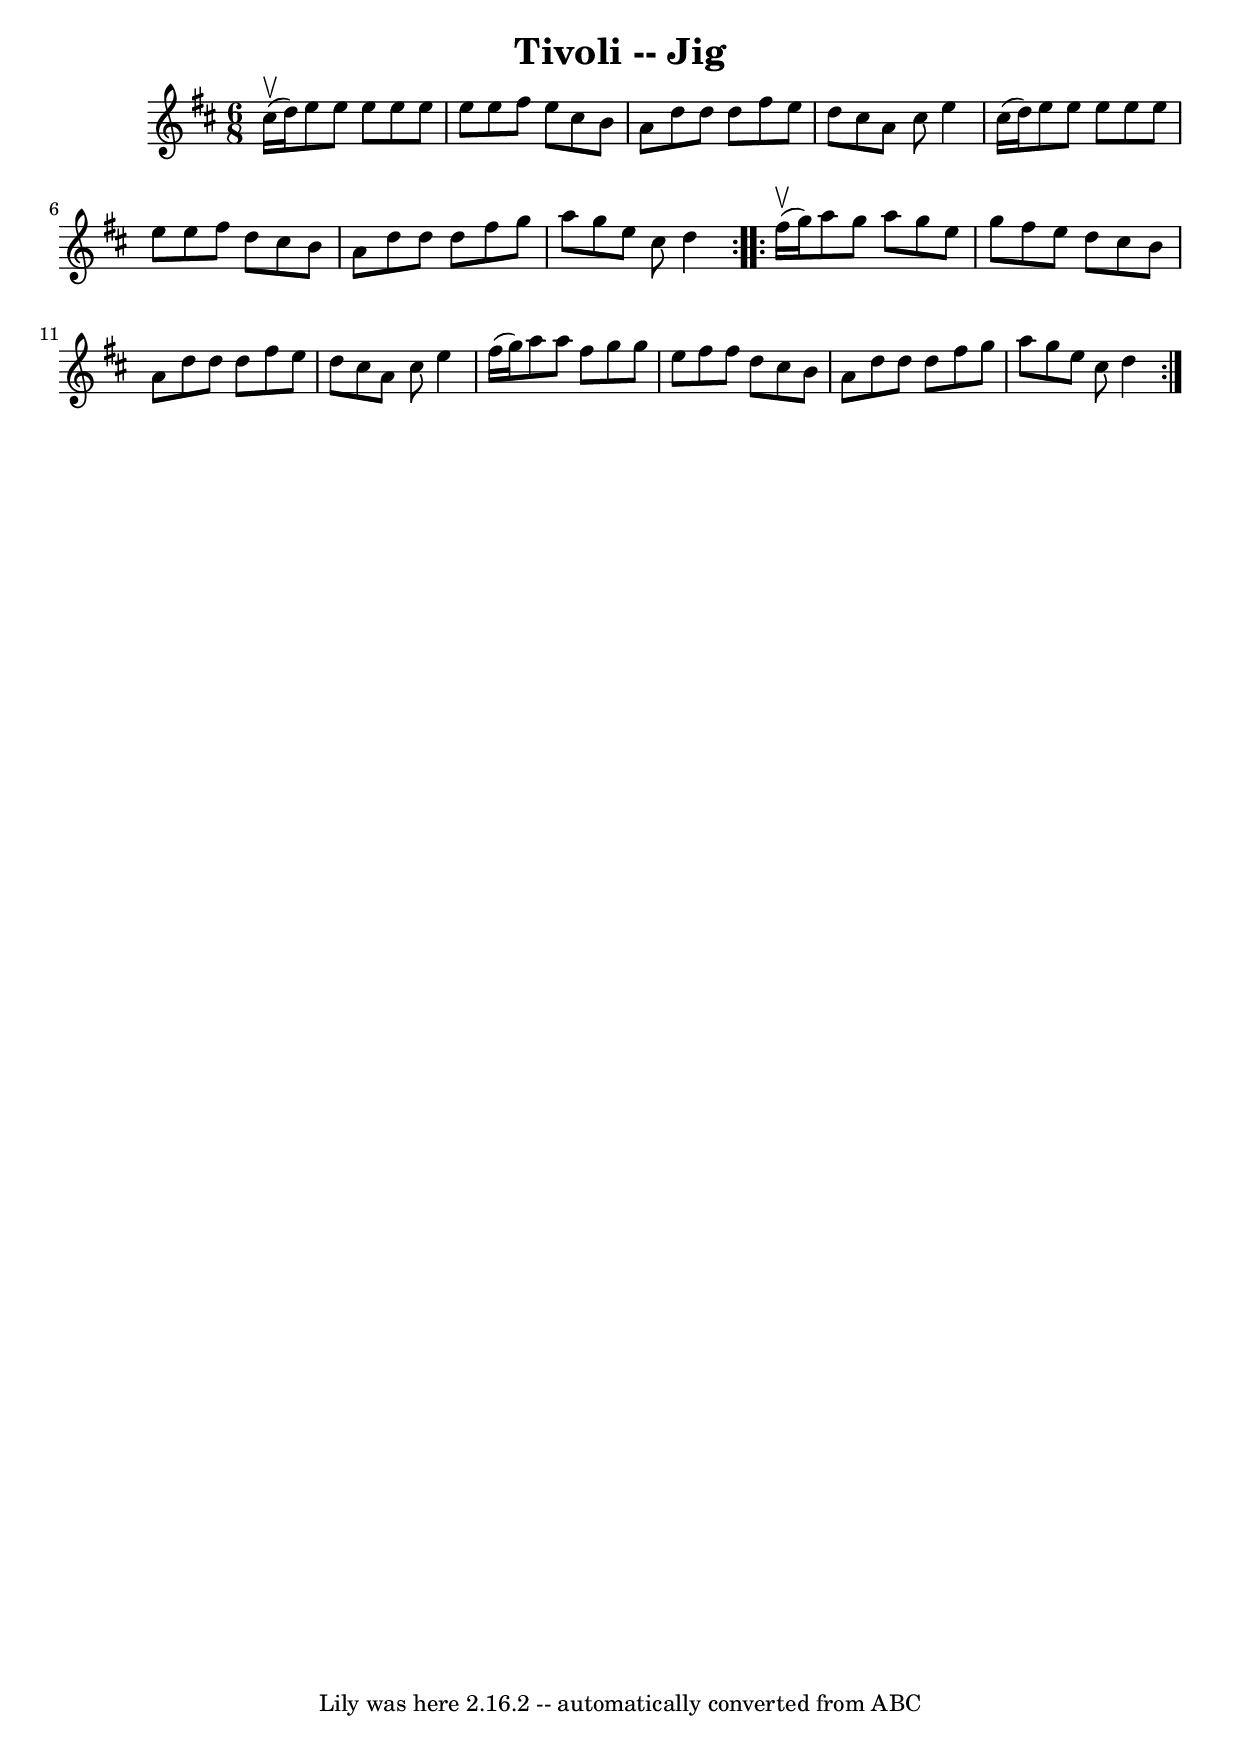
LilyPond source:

\version "2.16.2"
\include "Mammoth.ily"
\header {
  %% book = "Ryan's Mammoth Collection"
  crossRefNumber = "1"
  footnotes = "\\\\89 463"
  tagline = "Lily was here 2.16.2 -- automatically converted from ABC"
  title = "Tivoli -- Jig"

}
voicedefault =  {



  \repeat volta 2 {

    \time 6/8 
    \key d \major     cis''16^\upbow(d''16)  |
    e''8         e''8 e''8 e''8 e''8 e''8     |
    e''8 fis''8 e''8         cis''8 b'8 a'8     |
    d''8 d''8 d''8 fis''8 e''8         d''8     |
    cis''8 a'8 cis''8 e''4 cis''16 (d''16)    |
    e''8 e''8 e''8 e''8 e''8 e''8    |
    e''8         fis''8 d''8 cis''8 b'8 a'8     |
    d''8 d''8 d''8         fis''8 g''8 a''8     |
    g''8 e''8 cis''8 d''4    
  }     

  \repeat volta 2 {     fis''16^\upbow(g''16)  |
    a''8 g''8         a''8 g''8 e''8 g''8     |
    fis''8 e''8 d''8 cis''8         b'8 a'8     |
    d''8 d''8 d''8 fis''8 e''8 d''8     |
    cis''8 a'8 cis''8 e''4 fis''16 (g''16)   |
         a''8 a''8 fis''8 g''8 g''8 e''8     |
    fis''8         fis''8 d''8 cis''8 b'8 a'8     |
    d''8 d''8 d''8         fis''8 g''8 a''8     |
    g''8 e''8 cis''8 d''4    
  }   

}

\score{
  <<

    \context Staff="default"
    {
      \voicedefault 
      
    }

  >>
  \layout {
    
  }
  \midi {
  }

}
